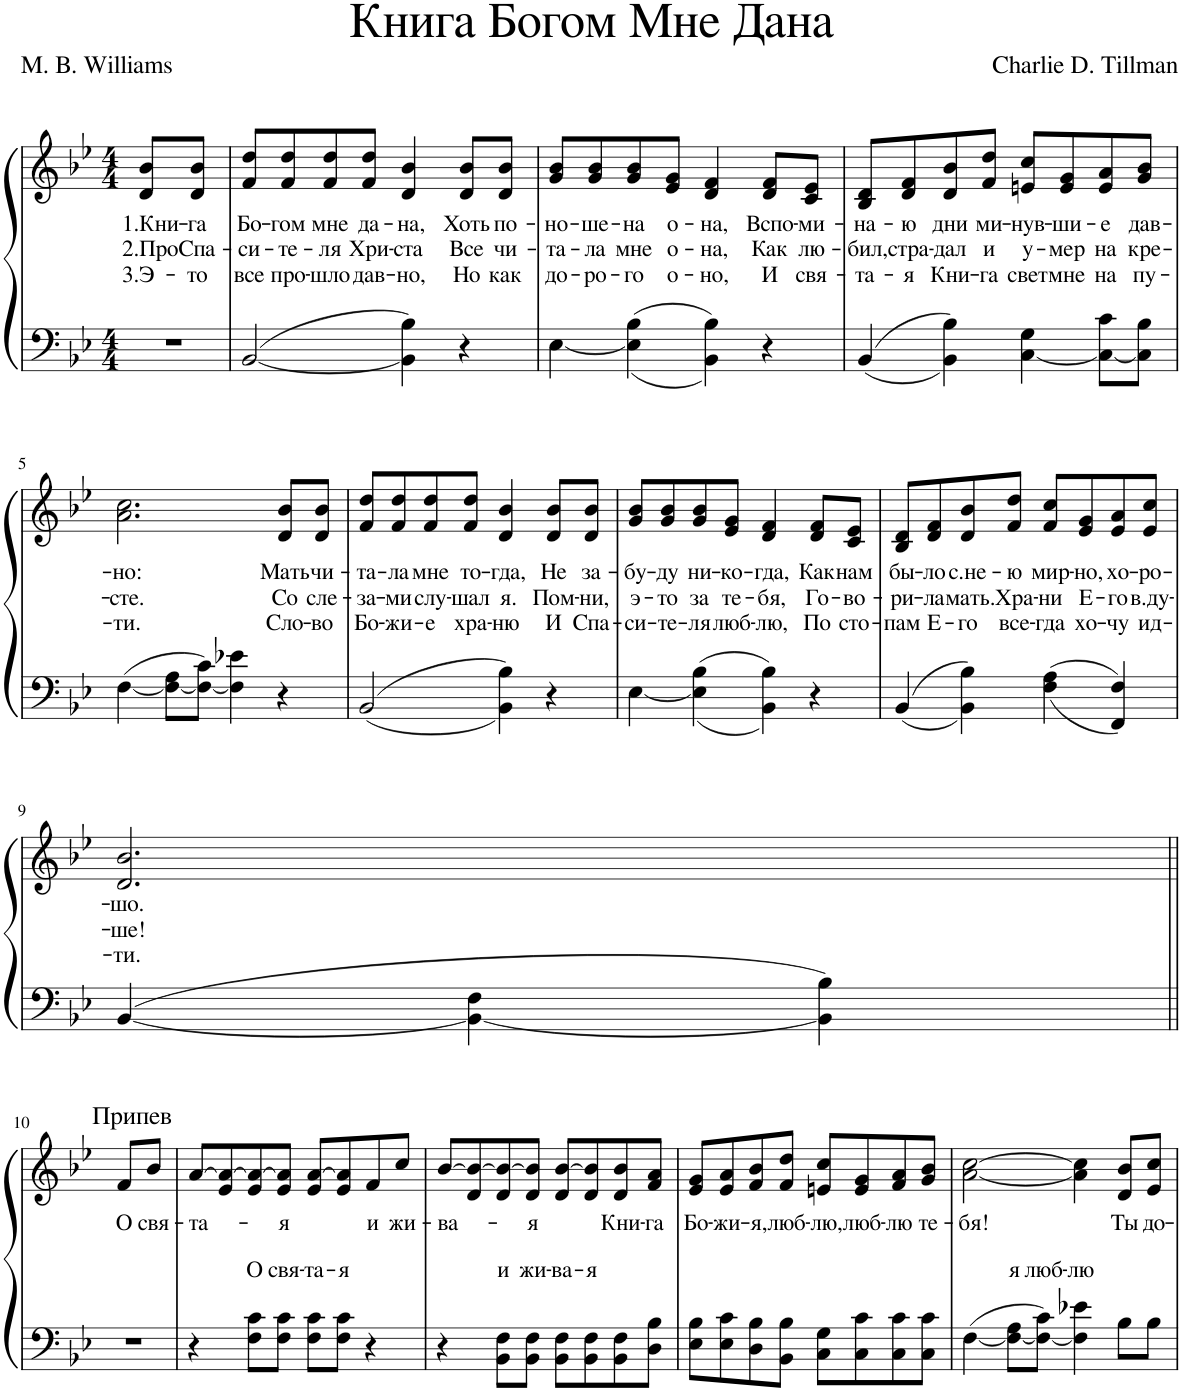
**kern	**text	**kern	**text	**text	**text
*part1	*part1	*part1	*part1	*part1	*part1
*staff2	*staff2	*staff1	*staff1	*staff1	*staff1
*I"Piano	*	*	*	*	*
*I'Pno.	*	*	*	*	*
*clefF4	*	*clefG2	*	*	*
*k[b-e-]	*	*k[b-e-]	*	*	*
*M4/4	*	*M4/4	*	*	*
=1	=1	=1	=1	=1	=1
!	!	!	!LO:LY:b	!LO:LY:b	!LO:LY:b
1r	.	8d/ 8b-/L	1.Кни-	2.Про	3.Э-
!	!	!	!LO:LY:b	!LO:LY:b	!LO:LY:b
.	.	8d/ 8b-/J	-га	Спа-	-то
.	.	2.ryy	.	.	.
=2	=2	=2	=2	=2	=2
!	!	!	!LO:LY:b	!LO:LY:b	!LO:LY:b
[<2BB-/	.	8f/ 8dd/L	Бо-	-си-	все
!	!	!	!LO:LY:b	!LO:LY:b	!LO:LY:b
.	.	8f/ 8dd/	-гом	-те-	про-
!	!	!	!LO:LY:b	!LO:LY:b	!LO:LY:b
.	.	8f/ 8dd/	мне	-ля	-шло
!	!	!	!LO:LY:b	!LO:LY:b	!LO:LY:b
.	.	8f/ 8dd/J	да-	Хри-	дав-
!	!	!	!LO:LY:b	!LO:LY:b	!LO:LY:b
4BB-\] 4B-\	.	4d/ 4b-/	-на,	-ста	-но,
!	!	!	!LO:LY:b	!LO:LY:b	!LO:LY:b
4r	.	8d/ 8b-/L	Хоть	Все	Но
!	!	!	!LO:LY:b	!LO:LY:b	!LO:LY:b
.	.	8d/ 8b-/J	по-	чи-	как
=3	=3	=3	=3	=3	=3
!	!	!	!LO:LY:b	!LO:LY:b	!LO:LY:b
[<4E-\	.	8g/ 8b-/L	-но-	-та-	до-
!	!	!	!LO:LY:b	!LO:LY:b	!LO:LY:b
.	.	8g/ 8b-/	-ше-	-ла	-ро-
!	!	!	!LO:LY:b	!LO:LY:b	!LO:LY:b
4E-\] 4B-\	.	8g/ 8b-/	-на	мне	-го
!	!	!	!LO:LY:b	!LO:LY:b	!LO:LY:b
.	.	8e-/ 8g/J	о-	о-	о-
!	!	!	!LO:LY:b	!LO:LY:b	!LO:LY:b
4BB-\ 4B-\	.	4d/ 4f/	-на,	-на,	-но,
!	!	!	!LO:LY:b	!LO:LY:b	!LO:LY:b
4r	.	8d/ 8f/L	Вспо-	Как	И
!	!	!	!LO:LY:b	!LO:LY:b	!LO:LY:b
.	.	8c/ 8e-/J	-ми-	лю-	свя-
=4	=4	=4	=4	=4	=4
!	!	!	!LO:LY:b	!LO:LY:b	!LO:LY:b
4BB-/	.	8B-/ 8d/L	-на-	-бил,	-та-
!	!	!	!LO:LY:b	!LO:LY:b	!LO:LY:b
.	.	8d/ 8f/	-ю	стра-	-я
!	!	!	!LO:LY:b	!LO:LY:b	!LO:LY:b
4BB-\ 4B-\	.	8d/ 8b-/	дни	-дал	Кни-
!	!	!	!LO:LY:b	!LO:LY:b	!LO:LY:b
.	.	8f/ 8dd/J	ми-	и	-га
!	!	!	!LO:LY:b	!LO:LY:b	!LO:LY:b
[4C\ 4G\	.	8en/ 8cc/L	-нув-	у-	свет
!	!	!	!LO:LY:b	!LO:LY:b	!LO:LY:b
.	.	8e/ 8g/	-ши-	-мер	мне
!	!	!	!LO:LY:b	!LO:LY:b	!LO:LY:b
8C\_ 8c\L	.	8e/ 8a/	-е	на	на
!	!	!	!LO:LY:b	!LO:LY:b	!LO:LY:b
8C\] 8B-\J	.	8g/ 8b-/J	дав-	кре-	пу-
!!LO:LB:g=z
=5	=5	=5	=5	=5	=5
!	!	!	!LO:LY:b	!LO:LY:b	!LO:LY:b
[<4F\	.	2.a\ 2.cc\	-но:	-сте.	-ти.
8F\_ 8A\L	.	.	.	.	.
8F\_ 8c\J	.	.	.	.	.
4F\] 4e-X\	.	.	.	.	.
!	!	!	!LO:LY:b	!LO:LY:b	!LO:LY:b
4r	.	8d/ 8b-/L	Мать	Со	Сло-
!	!	!	!LO:LY:b	!LO:LY:b	!LO:LY:b
.	.	8d/ 8b-/J	чи-	сле-	-во
=6	=6	=6	=6	=6	=6
!	!	!	!LO:LY:b	!LO:LY:b	!LO:LY:b
2BB-/	.	8f/ 8dd/L	-та-	-за-	Бо-
!	!	!	!LO:LY:b	!LO:LY:b	!LO:LY:b
.	.	8f/ 8dd/	-ла	-ми	-жи-
!	!	!	!LO:LY:b	!LO:LY:b	!LO:LY:b
.	.	8f/ 8dd/	мне	слу-	-е
!	!	!	!LO:LY:b	!LO:LY:b	!LO:LY:b
.	.	8f/ 8dd/J	то-	-шал	хра-
!	!	!	!LO:LY:b	!LO:LY:b	!LO:LY:b
4BB-\ 4B-\	.	4d/ 4b-/	-гда,	я.	-ню
!	!	!	!LO:LY:b	!LO:LY:b	!LO:LY:b
4r	.	8d/ 8b-/L	Не	Пом-	И
!	!	!	!LO:LY:b	!LO:LY:b	!LO:LY:b
.	.	8d/ 8b-/J	за-	-ни,	Спа-
=7	=7	=7	=7	=7	=7
!	!	!	!LO:LY:b	!LO:LY:b	!LO:LY:b
[<4E-\	.	8g/ 8b-/L	-бу-	э-	-си-
!	!	!	!LO:LY:b	!LO:LY:b	!LO:LY:b
.	.	8g/ 8b-/	-ду	-то	-те-
!	!	!	!LO:LY:b	!LO:LY:b	!LO:LY:b
4E-\] 4B-\	.	8g/ 8b-/	ни-	за	-ля
!	!	!	!LO:LY:b	!LO:LY:b	!LO:LY:b
.	.	8e-/ 8g/J	-ко-	те-	люб-
!	!	!	!LO:LY:b	!LO:LY:b	!LO:LY:b
4BB-\ 4B-\	.	4d/ 4f/	-гда,	-бя,	-лю,
!	!	!	!LO:LY:b	!LO:LY:b	!LO:LY:b
4r	.	8d/ 8f/L	Как	Го-	По
!	!	!	!LO:LY:b	!LO:LY:b	!LO:LY:b
.	.	8c/ 8e-/J	нам	-во-	сто-
=8	=8	=8	=8	=8	=8
!	!	!	!LO:LY:b	!LO:LY:b	!LO:LY:b
4BB-/	.	8B-/ 8d/L	бы-	-ри-	-пам
!	!	!	!LO:LY:b	!LO:LY:b	!LO:LY:b
.	.	8d/ 8f/	-ло	-ла	E-
!	!	!	!LO:LY:b	!LO:LY:b	!LO:LY:b
4BB-\ 4B-\	.	8d/ 8b-/	с.не-	мать.	-го
!	!	!	!LO:LY:b	!LO:LY:b	!LO:LY:b
.	.	8f/ 8dd/J	-ю	Хра-	все-
!	!	!	!LO:LY:b	!LO:LY:b	!LO:LY:b
4F\ 4A\	.	8f/ 8cc/L	мир-	-ни	-гда
!	!	!	!LO:LY:b	!LO:LY:b	!LO:LY:b
.	.	8e-/ 8g/	-но,	E-	хо-
!	!	!	!LO:LY:b	!LO:LY:b	!LO:LY:b
4FF/ 4F/	.	8e-/ 8a/	хо-	-го	-чу
!	!	!	!LO:LY:b	!LO:LY:b	!LO:LY:b
.	.	8e-/ 8cc/J	-ро-	в.ду-	ид-
!!LO:LB:g=z
=9	=9	=9	=9	=9	=9
!	!	!	!LO:LY:b	!LO:LY:b	!LO:LY:b
[<4BB-/	.	2.d/ 2.b-/	-шо.	-ше!	-ти.
4BB-\_ 4F\	.	.	.	.	.
4BB-\] 4B-\	.	.	.	.	.
!!LO:LB:g=z
=10||	=10||	=10||	=10||	=10||	=10||
!	!	!LO:TX:a:t=Припев	!	!	!
!	!	!	!LO:LY:b	!	!
1r	.	8f/L	О	.	.
!	!	!	!LO:LY:b	!	!
.	.	8b-/J	свя-	.	.
.	.	2.ryy	.	.	.
=11	=11	=11	=11	=11	=11
!	!	!	!LO:LY:b	!	!
4r	.	[>8a/L	-та-	.	.
.	.	8e-/ 8a/_	.	.	.
!	!LO:LY:a	!	!	!	!
8F\ 8c\L	О	8e-/ 8a/_	.	.	.
!	!LO:LY:a	!	!LO:LY:b	!	!
8F\ 8c\J	свя-	8e-/ 8a/]J	-я	.	.
!	!LO:LY:a	!	!	!	!
8F\ 8c\L	-та-	8e-/ [8a/L	.	.	.
!	!LO:LY:a	!	!	!	!
8F\ 8c\J	-я	8e-/ 8a/]	.	.	.
!	!	!	!LO:LY:b	!	!
4r	.	8f/	и	.	.
!	!	!	!LO:LY:b	!	!
.	.	8cc/J	жи-	.	.
=12	=12	=12	=12	=12	=12
!	!	!	!LO:LY:b	!	!
4r	.	[>8b-/L	-ва-	.	.
.	.	8d/ 8b-/_	.	.	.
!	!LO:LY:a	!	!	!	!
8BB-\ 8F\L	и	8d/ 8b-/_	.	.	.
!	!LO:LY:a	!	!LO:LY:b	!	!
8BB-\ 8F\J	жи-	8d/ 8b-/]J	-я	.	.
!	!LO:LY:a	!	!	!	!
8BB-\ 8F\L	-ва-	8d/ [8b-/L	.	.	.
!	!LO:LY:a	!	!	!	!
8BB-\ 8F\	-я	8d/ 8b-/]	.	.	.
!	!	!	!LO:LY:b	!	!
8BB-\ 8F\	.	8d/ 8b-/	Кни-	.	.
!	!	!	!LO:LY:b	!	!
8D\ 8B-\J	.	8f/ 8a/J	-га	.	.
=13	=13	=13	=13	=13	=13
!	!	!	!LO:LY:b	!	!
8E-\ 8B-\L	.	8e-/ 8g/L	Бо-	.	.
!	!	!	!LO:LY:b	!	!
8E-\ 8c\	.	8e-/ 8a/	-жи-	.	.
!	!	!	!LO:LY:b	!	!
8D\ 8B-\	.	8f/ 8b-/	-я,	.	.
!	!	!	!LO:LY:b	!	!
8BB-\ 8B-\J	.	8f/ 8dd/J	люб-	.	.
!	!	!	!LO:LY:b	!	!
8C\ 8G\L	.	8en/ 8cc/L	-лю,	.	.
!	!	!	!LO:LY:b	!	!
8C\ 8c\	.	8e/ 8g/	люб-	.	.
!	!	!	!LO:LY:b	!	!
8C\ 8c\	.	8f/ 8a/	-лю	.	.
!	!	!	!LO:LY:b	!	!
8C\ 8c\J	.	8g/ 8b-/J	те-	.	.
=14	=14	=14	=14	=14	=14
!	!	!	!LO:LY:b	!	!
[<4F\	.	[2a\ [2cc\	-бя!	.	.
!	!LO:LY:a	!	!	!	!
8F\_ 8A\L	я	.	.	.	.
!	!LO:LY:a	!	!	!	!
8F\_ 8c\J	люб-	.	.	.	.
!	!LO:LY:a	!	!	!	!
4F\] 4e-X\	-лю	4a\] 4cc\]	.	.	.
!	!	!	!LO:LY:b	!	!
8B-\L	.	8d/ 8b-/L	Ты	.	.
!	!	!	!LO:LY:b	!	!
8B-\J	.	8e-/ 8cc/J	до-	.	.
=	=	=	=	=	=
*-	*-	*-	*-	*-	*-
